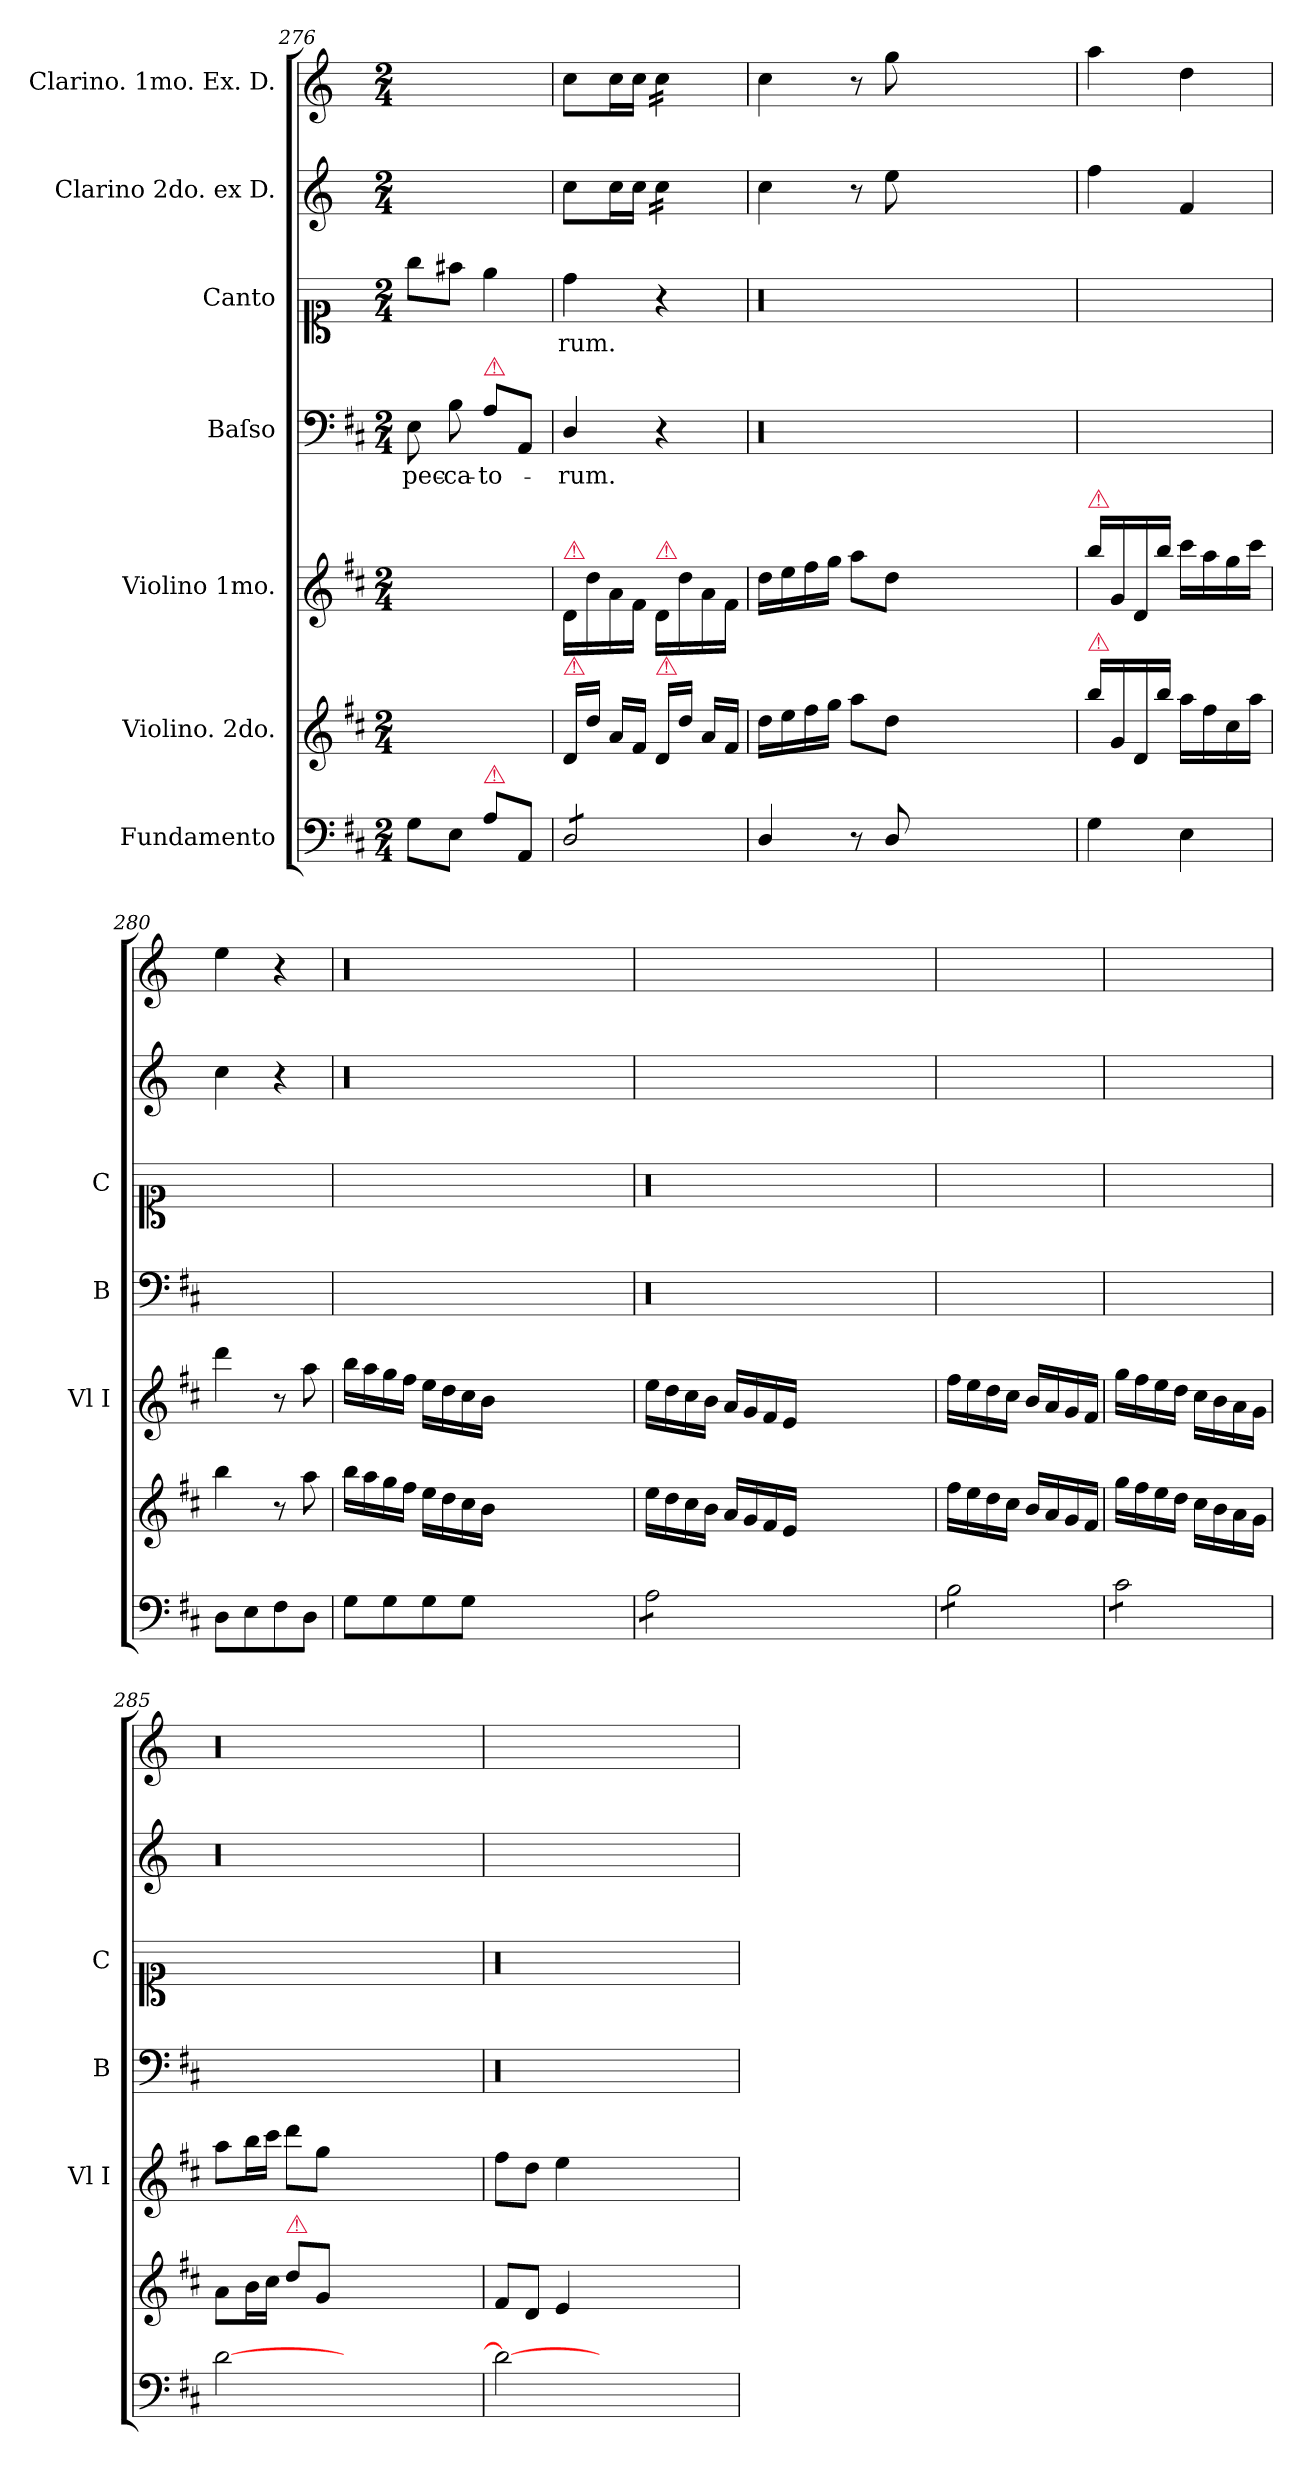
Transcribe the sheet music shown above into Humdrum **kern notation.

**kern	**kern	**kern	**kern	**text	**kern	**text	**kern	**kern
*part7	*part6	*part5	*part4	*part4	*part3	*part3	*part2	*part1
*staff7	*staff6	*staff5	*staff4	*staff4	*staff3	*staff3	*staff2	*staff1
*I"Fundamento	*I"Violino. 2do.	*I"Violino 1mo.	*I"Baſso	*	*I"Canto	*	*I"Clarino 2do. ex D.	*I"Clarino. 1mo. Ex. D.
*	*	*I'Vl I	*I'B	*	*I'C	*	*	*
*clefF4	*clefG2	*clefG2	*clefF4	*	*clefC1	*	*clefG2	*clefG2
*	*	*	*	*	*	*	*ITrd-1c-2	*ITrd-1c-2
*k[f#c#]	*k[f#c#]	*k[f#c#]	*k[f#c#]	*	*	*	*k[f#c#]	*k[f#c#]
*M2/4	*M2/4	*M2/4	*M2/4	*	*M2/4	*	*M2/4	*M2/4
=276	=276	=276	=276	=276	=276	=276	=276	=276
8G\L	2ryy	2ryy	8E\	pec-	8gg\L	.	2ryy	2ryy
8E\J	.	.	8B\	-ca-	8ff#\J	.	.	.
!	!	!	!LO:TX:a:color=crimson:t=⚠	!	!	!	!	!
!LO:TX:a:color=crimson:t=⚠	!	!	!	!	!	!	!	!
8A\L	.	.	8A\L	-to-	4ee\	.	.	.
8AA/J	.	.	8AA/J	.	.	.	.	.
=277	=277	=277	=277	=277	=277	=277	=277	=277
!	!	!LO:TX:a:color=crimson:t=⚠	!	!	!	!	!	!
!	!LO:TX:a:color=crimson:t=⚠	!	!	!	!	!	!	!
*tremolo	*	*	*	*	*	*	*	*
8D/L	16d/LL	16d/LL	4D/	-rum.	4dd\	-rum.	8dd\L	8dd\L
.	16dd\JJ	16dd\	.	.	.	.	.	.
8D/	16a/LL	16a\	.	.	.	.	16dd\L	16dd\L
.	16f#/JJ	16f#\JJ	.	.	.	.	16dd\JJ	16dd\JJ
!	!	!LO:TX:a:color=crimson:t=⚠	!	!	!	!	!	!
!	!LO:TX:a:color=crimson:t=⚠	!	!	!	!	!	!	!
*	*	*	*	*	*	*	*tremolo	*
*	*	*	*	*	*	*	*	*tremolo
8D/	16d/LL	16d/LL	4r	.	4r	.	16dd\LL	16dd\LL
.	16dd\JJ	16dd\	.	.	.	.	16dd\	16dd\
8D/J	16a/LL	16a\	.	.	.	.	16dd\	16dd\
*Xtremolo	*	*	*	*	*	*	*	*
.	16f#/JJ	16f#\JJ	.	.	.	.	16dd\JJ	16dd\JJ
*	*	*	*	*	*	*	*	*Xtremolo
*	*	*	*	*	*	*	*Xtremolo	*
=278	=278	=278	=278	=278	=278	=278	=278	=278
!	!	!	!LO:N:vis=00	!	!LO:N:vis=00	!	!	!
4D/	16dd\LL	16dd\LL	0r	.	0r	.	4dd\	4dd\
.	16ee\	16ee\	.	.	.	.	.	.
.	16ff#\	16ff#\	.	.	.	.	.	.
.	16gg\JJ	16gg\JJ	.	.	.	.	.	.
8r	8aa\L	8aa\L	.	.	.	.	8r	8r
8D/	8dd\J	8dd\J	.	.	.	.	8ff#\	8aa\
1.ryy	1.ryy	1.ryy	.	.	.	.	1.ryy	1.ryy
=279	=279	=279	=279	=279	=279	=279	=279	=279
!	!	!LO:TX:a:color=crimson:t=⚠	!	!	!	!	!	!
!	!LO:TX:a:color=crimson:t=⚠	!	!	!	!	!	!	!
4G\	16bb\LL	16bb\LL	2ryy	.	2ryy	.	4gg\	4bb\
.	16g/	16g/	.	.	.	.	.	.
.	16d/	16d/	.	.	.	.	.	.
.	16bb\JJ	16bb\JJ	.	.	.	.	.	.
4E\	16aa\LL	16ccc#\LL	.	.	.	.	4g/	4ee\
.	16ff#\	16aa\	.	.	.	.	.	.
.	16cc#\	16gg\	.	.	.	.	.	.
.	16aa\JJ	16ccc#\JJ	.	.	.	.	.	.
=280	=280	=280	=280	=280	=280	=280	=280	=280
8D\L	4bb\	4ddd\	2ryy	.	2ryy	.	4dd\	4ff#\
8E\	.	.	.	.	.	.	.	.
8F#\	8r	8r	.	.	.	.	4r	4r
8D\J	8aa\	8aa\	.	.	.	.	.	.
=281	=281	=281	=281	=281	=281	=281	=281	=281
!	!	!	!	!	!	!	!LO:N:vis=00	!LO:N:vis=00
8G\L	16bb\LL	16bb\LL	0ryy	.	0ryy	.	0r	0r
.	16aa\	16aa\	.	.	.	.	.	.
8G\	16gg\	16gg\	.	.	.	.	.	.
.	16ff#\JJ	16ff#\JJ	.	.	.	.	.	.
8G\	16ee\LL	16ee\LL	.	.	.	.	.	.
.	16dd\	16dd\	.	.	.	.	.	.
8G\J	16cc#\	16cc#\	.	.	.	.	.	.
.	16b\JJ	16b\JJ	.	.	.	.	.	.
1.ryy	1.ryy	1.ryy	.	.	.	.	.	.
=282	=282	=282	=282	=282	=282	=282	=282	=282
!	!	!	!LO:N:vis=00	!	!LO:N:vis=00	!	!	!
*tremolo	*	*	*	*	*	*	*	*
8A\L	16ee\LL	16ee\LL	0r	.	0r	.	0ryy	0ryy
.	16dd\	16dd\	.	.	.	.	.	.
8A\	16cc#\	16cc#\	.	.	.	.	.	.
.	16b\JJ	16b\JJ	.	.	.	.	.	.
8A\	16a/LL	16a/LL	.	.	.	.	.	.
.	16g/	16g/	.	.	.	.	.	.
8A\J	16f#/	16f#/	.	.	.	.	.	.
.	16e/JJ	16e/JJ	.	.	.	.	.	.
1.ryy	1.ryy	1.ryy	.	.	.	.	.	.
=283	=283	=283	=283	=283	=283	=283	=283	=283
8B\L	16ff#\LL	16ff#\LL	2ryy	.	2ryy	.	2ryy	2ryy
.	16ee\	16ee\	.	.	.	.	.	.
8B\	16dd\	16dd\	.	.	.	.	.	.
.	16cc#\JJ	16cc#\JJ	.	.	.	.	.	.
8B\	16b/LL	16b/LL	.	.	.	.	.	.
.	16a/	16a/	.	.	.	.	.	.
8B\J	16g/	16g/	.	.	.	.	.	.
.	16f#/JJ	16f#/JJ	.	.	.	.	.	.
=284	=284	=284	=284	=284	=284	=284	=284	=284
8c#\L	16gg\LL	16gg\LL	2ryy	.	2ryy	.	2ryy	2ryy
.	16ff#\	16ff#\	.	.	.	.	.	.
8c#\	16ee\	16ee\	.	.	.	.	.	.
.	16dd\JJ	16dd\JJ	.	.	.	.	.	.
8c#\	16cc#\LL	16cc#\LL	.	.	.	.	.	.
.	16b\	16b\	.	.	.	.	.	.
8c#\J	16a\	16a\	.	.	.	.	.	.
*Xtremolo	*	*	*	*	*	*	*	*
.	16g\JJ	16g\JJ	.	.	.	.	.	.
=285	=285	=285	=285	=285	=285	=285	=285	=285
!	!	!	!	!	!	!	!LO:N:vis=00	!LO:N:vis=00
[<2d\	8a\L	8aa\L	0ryy	.	0ryy	.	0r	0r
.	16b\L	16bb\L	.	.	.	.	.	.
.	16cc#\JJ	16ccc#\JJ	.	.	.	.	.	.
!	!LO:TX:a:color=crimson:t=⚠	!	!	!	!	!	!	!
.	8dd\L	8ddd\L	.	.	.	.	.	.
.	8g/J	8gg\J	.	.	.	.	.	.
1.ryy	1.ryy	1.ryy	.	.	.	.	.	.
=286	=286	=286	=286	=286	=286	=286	=286	=286
!	!	!	!LO:N:vis=00	!	!LO:N:vis=00	!	!	!
2d\_<	8f#/L	8ff#\L	0r	.	0r	.	0ryy	0ryy
.	8d/J	8dd\J	.	.	.	.	.	.
.	4e/	4ee\	.	.	.	.	.	.
1.ryy	1.ryy	1.ryy	.	.	.	.	.	.
=	=	=	=	=	=	=	=	=
*-	*-	*-	*-	*-	*-	*-	*-	*-
